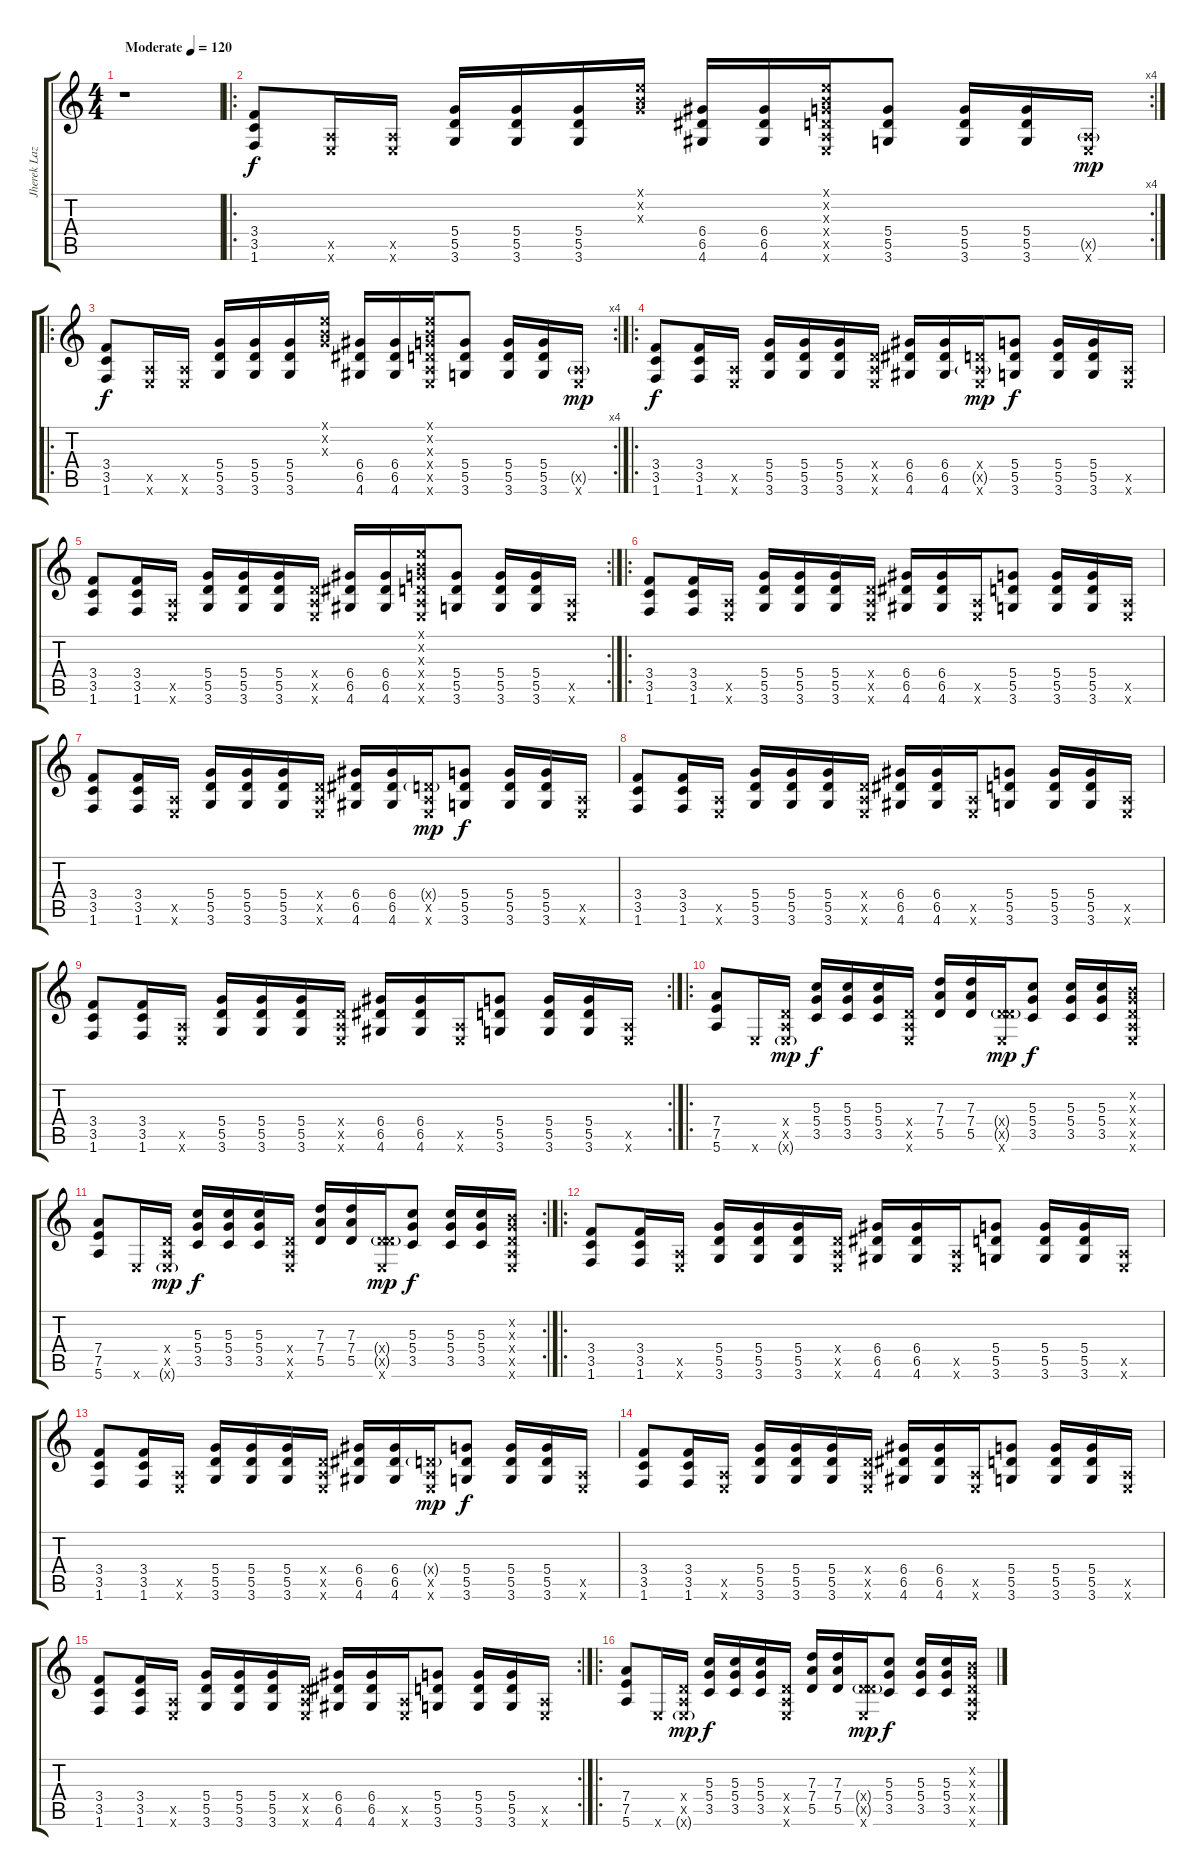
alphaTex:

\track ("Jherek Lazo" "Jherek Laz") {instrument electricguitarclean}
\staff {score tabs}
\tuning (E4 B3 G3 D3 A2 E2) {hide}
\ts (4 4)
\tempo (120 "Moderate")
\clef g2
\ks c
r.1{dy f instrument electricguitarclean} |
\ro
\rc 4
(3.4 3.5 1.6).8{instrument electricguitarmuted} (0.5{x} 0.6{x}).16 (0.5{x} 0.6{x}).16 (5.4 5.5 3.6).16 (5.4 5.5 3.6).16 (5.4 5.5 3.6).16 (0.1{x} 0.2{x} 0.3{x}).16 (6.4 6.5 4.6).16 (6.4 6.5 4.6).16 (0.1{x} 0.2{x} 0.3{x} 0.4{x} 0.5{x} 0.6{x}).16 (5.4 5.5 3.6).8 (5.4 5.5 3.6).16 (5.4 5.5 3.6).16 (0.5{g x} 0.6{x}).16{dy mp} |
\ro
\rc 4
(3.4 3.5 1.6).8{dy f instrument electricguitarclean} (0.5{x} 0.6{x}).16 (0.5{x} 0.6{x}).16 (5.4 5.5 3.6).16 (5.4 5.5 3.6).16 (5.4 5.5 3.6).16 (0.1{x} 0.2{x} 0.3{x}).16 (6.4 6.5 4.6).16 (6.4 6.5 4.6).16 (0.1{x} 0.2{x} 0.3{x} 0.4{x} 0.5{x} 0.6{x}).16 (5.4 5.5 3.6).8 (5.4 5.5 3.6).16 (5.4 5.5 3.6).16 (0.5{g x} 0.6{x}).16{dy mp} |
\ro
(3.4 3.5 1.6).8{dy f instrument distortionguitar} (3.4 3.5 1.6).16 (0.5{x} 0.6{x}).16 (5.4 5.5 3.6).16 (5.4 5.5 3.6).16 (5.4 5.5 3.6).16 (0.4{x} 0.5{x} 0.6{x}).16 (6.4 6.5 4.6).16 (6.4 6.5 4.6).16 (0.4{x} 0.5{g x} 0.6{x}).16{dy mp} (5.4 5.5 3.6).8{dy f} (5.4 5.5 3.6).16 (5.4 5.5 3.6).16 (0.5{x} 0.6{x}).16 |
\rc 2
(3.4 3.5 1.6).8 (3.4 3.5 1.6).16 (0.5{x} 0.6{x}).16 (5.4 5.5 3.6).16 (5.4 5.5 3.6).16 (5.4 5.5 3.6).16 (0.4{x} 0.5{x} 0.6{x}).16 (6.4 6.5 4.6).16 (6.4 6.5 4.6).16 (0.1{x} 0.2{x} 0.3{x} 0.4{x} 0.5{x} 0.6{x}).16 (5.4 5.5 3.6).8 (5.4 5.5 3.6).16 (5.4 5.5 3.6).16 (0.5{x} 0.6{x}).16 |
\ro
(3.4 3.5 1.6).8 (3.4 3.5 1.6).16 (0.5{x} 0.6{x}).16 (5.4 5.5 3.6).16 (5.4 5.5 3.6).16 (5.4 5.5 3.6).16 (0.4{x} 0.5{x} 0.6{x}).16 (6.4 6.5 4.6).16 (6.4 6.5 4.6).16 (0.5{x} 0.6{x}).16 (5.4 5.5 3.6).8 (5.4 5.5 3.6).16 (5.4 5.5 3.6).16 (0.5{x} 0.6{x}).16 |
(3.4 3.5 1.6).8 (3.4 3.5 1.6).16 (0.5{x} 0.6{x}).16 (5.4 5.5 3.6).16 (5.4 5.5 3.6).16 (5.4 5.5 3.6).16 (0.4{x} 0.5{x} 0.6{x}).16 (6.4 6.5 4.6).16 (6.4 6.5 4.6).16 (0.4{g x} 0.5{x} 0.6{x}).16{dy mp} (5.4 5.5 3.6).8{dy f} (5.4 5.5 3.6).16 (5.4 5.5 3.6).16 (0.5{x} 0.6{x}).16 |
(3.4 3.5 1.6).8 (3.4 3.5 1.6).16 (0.5{x} 0.6{x}).16 (5.4 5.5 3.6).16 (5.4 5.5 3.6).16 (5.4 5.5 3.6).16 (0.4{x} 0.5{x} 0.6{x}).16 (6.4 6.5 4.6).16 (6.4 6.5 4.6).16 (0.5{x} 0.6{x}).16 (5.4 5.5 3.6).8 (5.4 5.5 3.6).16 (5.4 5.5 3.6).16 (0.5{x} 0.6{x}).16 |
\rc 2
(3.4 3.5 1.6).8 (3.4 3.5 1.6).16 (0.5{x} 0.6{x}).16 (5.4 5.5 3.6).16 (5.4 5.5 3.6).16 (5.4 5.5 3.6).16 (0.4{x} 0.5{x} 0.6{x}).16 (6.4 6.5 4.6).16 (6.4 6.5 4.6).16 (0.5{x} 0.6{x}).16 (5.4 5.5 3.6).8 (5.4 5.5 3.6).16 (5.4 5.5 3.6).16 (0.5{x} 0.6{x}).16 |
\ro
(7.4 7.5 5.6).8 0.6{x}.16 (0.4{x} 0.5{x} 0.6{g x}).16{dy mp} (5.3 5.4 3.5).16{dy f} (5.3 5.4 3.5).16 (5.3 5.4 3.5).16 (0.4{x} 0.5{x} 0.6{x}).16 (7.3 7.4 5.5).16 (7.3 7.4 5.5).16 (0.4{g x} 5.5{g x} 0.6{x}).16{dy mp} (5.3 5.4 3.5).8{dy f} (5.3 5.4 3.5).16 (5.3 5.4 3.5).16 (0.2{x} 0.3{x} 0.4{x} 0.5{x} 0.6{x}).16 |
\rc 2
(7.4 7.5 5.6).8 0.6{x}.16 (0.4{x} 0.5{x} 0.6{g x}).16{dy mp} (5.3 5.4 3.5).16{dy f} (5.3 5.4 3.5).16 (5.3 5.4 3.5).16 (0.4{x} 0.5{x} 0.6{x}).16 (7.3 7.4 5.5).16 (7.3 7.4 5.5).16 (0.4{g x} 5.5{g x} 0.6{x}).16{dy mp} (5.3 5.4 3.5).8{dy f} (5.3 5.4 3.5).16 (5.3 5.4 3.5).16 (0.2{x} 0.3{x} 0.4{x} 0.5{x} 0.6{x}).16 |
\ro
(3.4 3.5 1.6).8 (3.4 3.5 1.6).16 (0.5{x} 0.6{x}).16 (5.4 5.5 3.6).16 (5.4 5.5 3.6).16 (5.4 5.5 3.6).16 (0.4{x} 0.5{x} 0.6{x}).16 (6.4 6.5 4.6).16 (6.4 6.5 4.6).16 (0.5{x} 0.6{x}).16 (5.4 5.5 3.6).8 (5.4 5.5 3.6).16 (5.4 5.5 3.6).16 (0.5{x} 0.6{x}).16 |
(3.4 3.5 1.6).8 (3.4 3.5 1.6).16 (0.5{x} 0.6{x}).16 (5.4 5.5 3.6).16 (5.4 5.5 3.6).16 (5.4 5.5 3.6).16 (0.4{x} 0.5{x} 0.6{x}).16 (6.4 6.5 4.6).16 (6.4 6.5 4.6).16 (0.4{g x} 0.5{x} 0.6{x}).16{dy mp} (5.4 5.5 3.6).8{dy f} (5.4 5.5 3.6).16 (5.4 5.5 3.6).16 (0.5{x} 0.6{x}).16 |
(3.4 3.5 1.6).8 (3.4 3.5 1.6).16 (0.5{x} 0.6{x}).16 (5.4 5.5 3.6).16 (5.4 5.5 3.6).16 (5.4 5.5 3.6).16 (0.4{x} 0.5{x} 0.6{x}).16 (6.4 6.5 4.6).16 (6.4 6.5 4.6).16 (0.5{x} 0.6{x}).16 (5.4 5.5 3.6).8 (5.4 5.5 3.6).16 (5.4 5.5 3.6).16 (0.5{x} 0.6{x}).16 |
\rc 2
(3.4 3.5 1.6).8 (3.4 3.5 1.6).16 (0.5{x} 0.6{x}).16 (5.4 5.5 3.6).16 (5.4 5.5 3.6).16 (5.4 5.5 3.6).16 (0.4{x} 0.5{x} 0.6{x}).16 (6.4 6.5 4.6).16 (6.4 6.5 4.6).16 (0.5{x} 0.6{x}).16 (5.4 5.5 3.6).8 (5.4 5.5 3.6).16 (5.4 5.5 3.6).16 (0.5{x} 0.6{x}).16 |
\ro
(7.4 7.5 5.6).8 0.6{x}.16 (0.4{x} 0.5{x} 0.6{g x}).16{dy mp} (5.3 5.4 3.5).16{dy f} (5.3 5.4 3.5).16 (5.3 5.4 3.5).16 (0.4{x} 0.5{x} 0.6{x}).16 (7.3 7.4 5.5).16 (7.3 7.4 5.5).16 (0.4{g x} 5.5{g x} 0.6{x}).16{dy mp} (5.3 5.4 3.5).8{dy f} (5.3 5.4 3.5).16 (5.3 5.4 3.5).16 (0.2{x} 0.3{x} 0.4{x} 0.5{x} 0.6{x}).16
